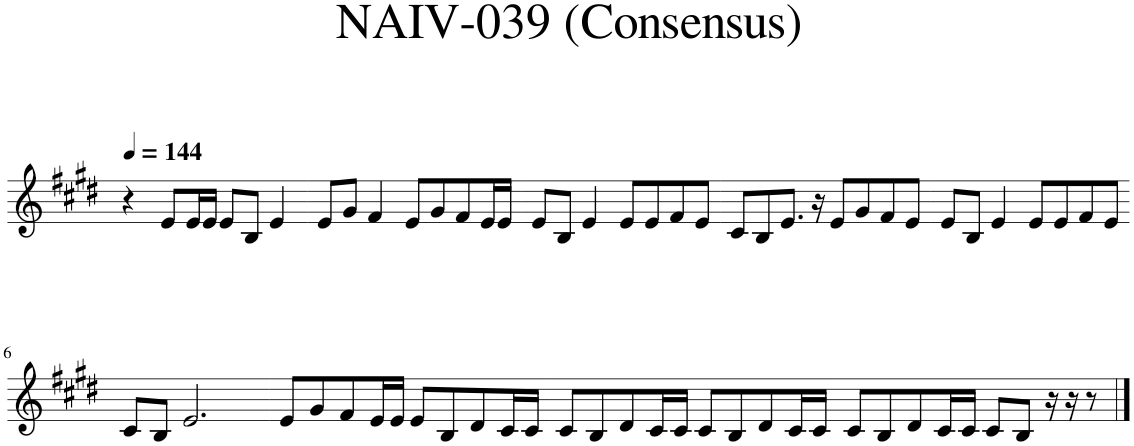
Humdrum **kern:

**kern
*part1
*staff1
*I"Piano
*I'Pno.
*clefG2
*k[f#c#g#d#]
=1
4r
8e/L
16e/L
16e/JJ
8e/L
8B/J
4e/
=2
8e/L
8g#/J
4f#/
8e/L
8g#/
8f#/
16e/L
16e/JJ
=3
8e/L
8B/J
4e/
8e/L
8e/
8f#/
8e/J
=4
8c#/L
8B/
8.e/J
16r
8e/L
8g#/
8f#/
8e/J
=5
8e/L
8B/J
4e/
8e/L
8e/
8f#/
8e/J
!!LO:LB:g=z
=6
8c#/L
8B/J
2.e/
=7
8e/L
8g#/
8f#/
16e/L
16e/JJ
8e/L
8B/
8d#/
16c#/L
16c#/JJ
=8
8c#/L
8B/
8d#/
16c#/L
16c#/JJ
8c#/L
8B/
8d#/
16c#/L
16c#/JJ
=9
8c#/L
8B/
8d#/
16c#/L
16c#/JJ
8c#/L
8B/J
16r
16r
8r
==
*-
